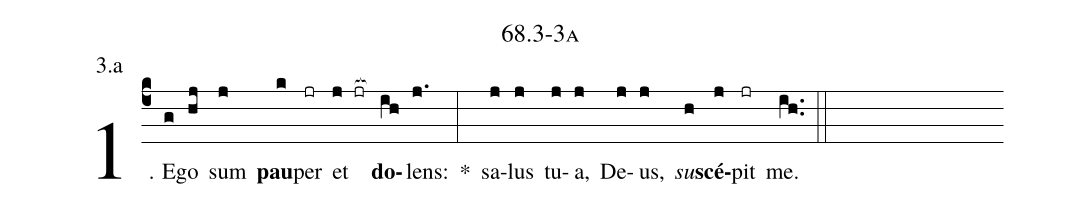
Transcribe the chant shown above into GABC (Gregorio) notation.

name: 68.3-3a;
annotation: 3.a;
%%
(c4)1. E(g)go(hj) sum(j) <b>pau</b>(k)per(jr) et(j jr[ocb:1{]) <b>do</b>(ih[ocb:0}])lens:(j.) *(:) sa(j)lus(j) tu(j)a,(j) De(j)us,(j) <i>su</i>(h)<b>scé</b>(j)pit(jr) me.(ih..) (::)


%E(j) u(j) o(j) u(h) a(j) e.(ih..) (::)
